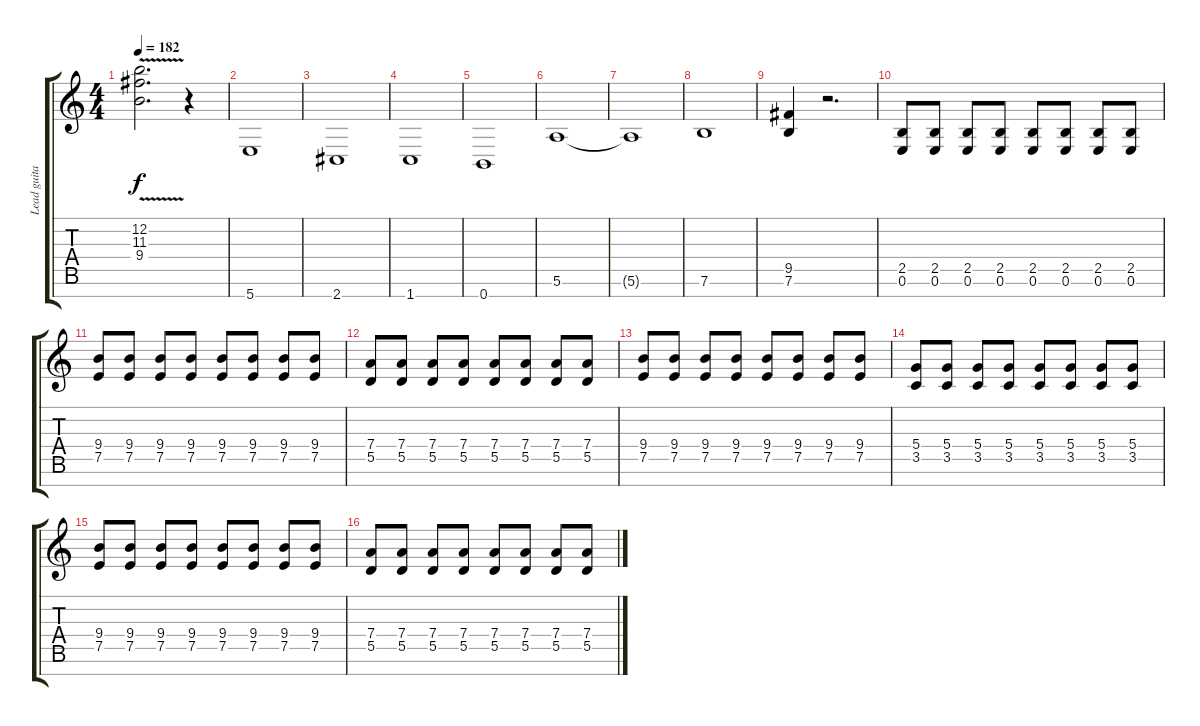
\track ("Lead guitar" "Lead guita") {instrument overdrivenguitar}
\staff {score tabs}
\tuning (E4 B3 G3 D3 A2 E2 B1) {hide}
\ts (4 4)
\tempo 182
\clef g2
\ks c
(12.2{v} 11.3{v} 9.4{v}).2{d dy f} r.4 |
5.7.1 |
2.7.1 |
1.7.1 |
0.7.1 |
5.6.1 |
5.6{t}.1 |
7.6.1 |
(9.5 7.6).4 r.2{d} |
(2.5 0.6).8 (2.5 0.6).8 (2.5 0.6).8 (2.5 0.6).8 (2.5 0.6).8 (2.5 0.6).8 (2.5 0.6).8 (2.5 0.6).8 |
(9.4 7.5).8 (9.4 7.5).8 (9.4 7.5).8 (9.4 7.5).8 (9.4 7.5).8 (9.4 7.5).8 (9.4 7.5).8 (9.4 7.5).8 |
(7.4 5.5).8 (7.4 5.5).8 (7.4 5.5).8 (7.4 5.5).8 (7.4 5.5).8 (7.4 5.5).8 (7.4 5.5).8 (7.4 5.5).8 |
(9.4 7.5).8 (9.4 7.5).8 (9.4 7.5).8 (9.4 7.5).8 (9.4 7.5).8 (9.4 7.5).8 (9.4 7.5).8 (9.4 7.5).8 |
(5.4 3.5).8 (5.4 3.5).8 (5.4 3.5).8 (5.4 3.5).8 (5.4 3.5).8 (5.4 3.5).8 (5.4 3.5).8 (5.4 3.5).8 |
(9.4 7.5).8 (9.4 7.5).8 (9.4 7.5).8 (9.4 7.5).8 (9.4 7.5).8 (9.4 7.5).8 (9.4 7.5).8 (9.4 7.5).8 |
(7.4 5.5).8 (7.4 5.5).8 (7.4 5.5).8 (7.4 5.5).8 (7.4 5.5).8 (7.4 5.5).8 (7.4 5.5).8 (7.4 5.5).8
